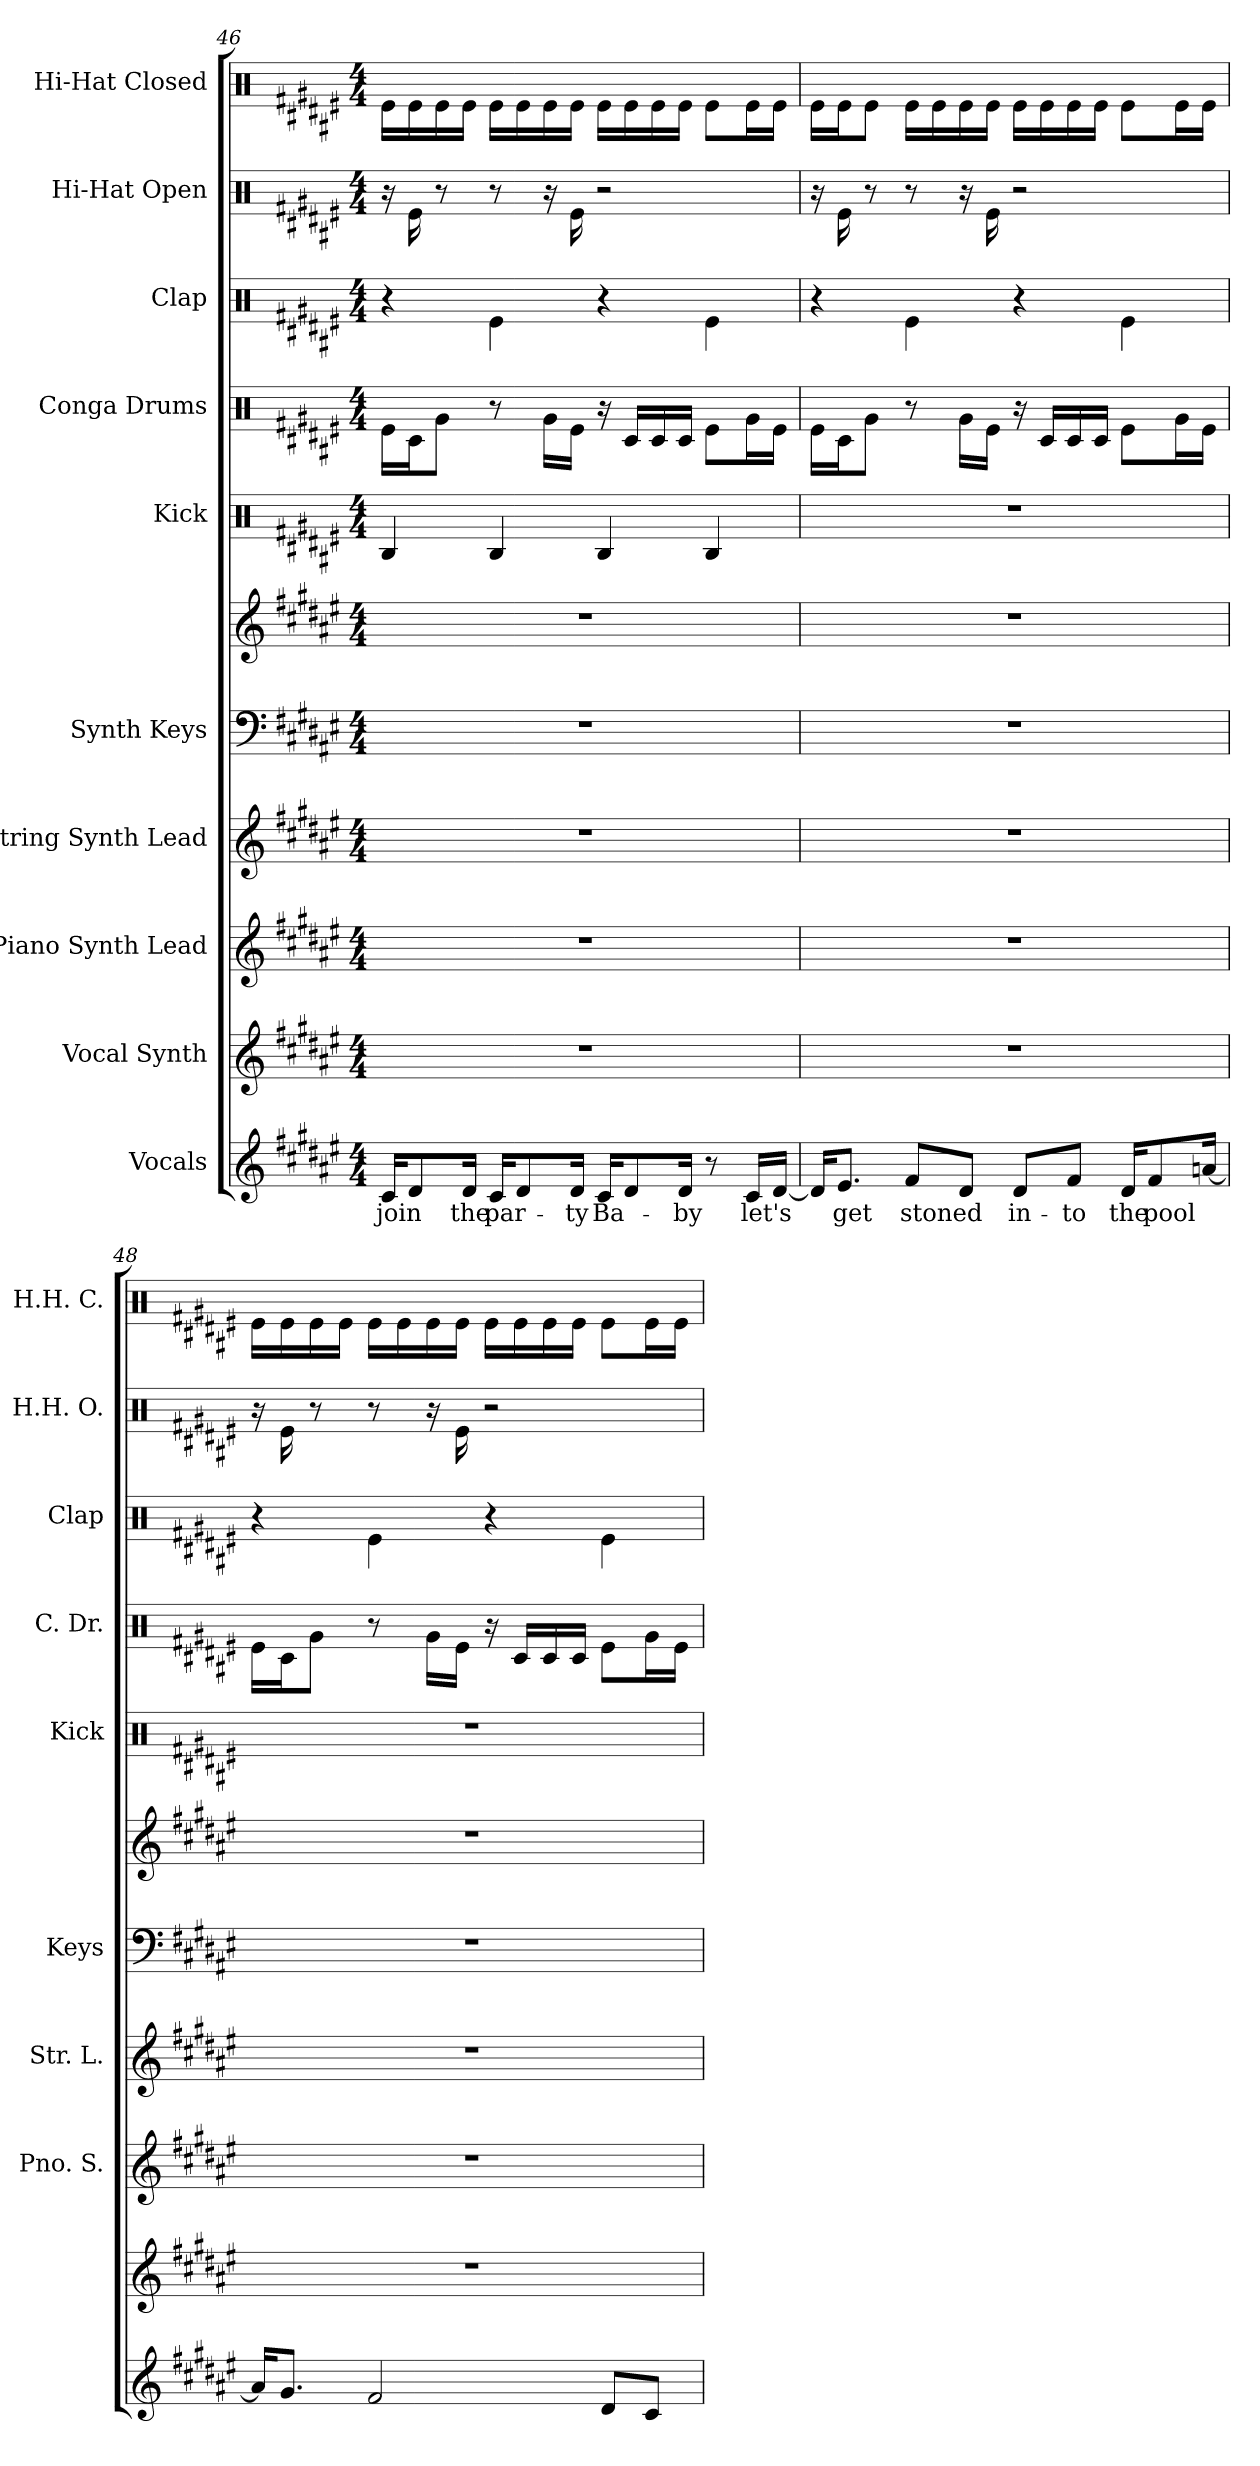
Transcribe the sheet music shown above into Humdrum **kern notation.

**kern	**text	**kern	**kern	**kern	**kern	**kern	**kern	**kern	**kern	**kern	**kern
*part10	*part10	*part9	*part8	*part7	*part6	*part6	*part5	*part4	*part3	*part2	*part1
*staff11	*staff11	*staff10	*staff9	*staff8	*staff7	*staff6	*staff5	*staff4	*staff3	*staff2	*staff1
*I"Vocals	*	*I"Vocal Synth	*I"Piano Synth Lead	*I"String Synth Lead	*I"Synth Keys	*	*I"Kick	*I"Conga Drums	*I"Clap	*I"Hi-Hat Open	*I"Hi-Hat Closed
*	*	*	*I'Pno. S.	*I'Str. L.	*I'Keys	*	*I'Kick	*I'C. Dr.	*I'Clap	*I'H.H. O.	*I'H.H. C.
*clefG2	*	*clefG2	*clefG2	*clefG2	*clefF4	*clefG2	*clefX	*clefX	*clefX	*clefX	*clefX
*k[f#c#g#d#a#e#]	*	*k[f#c#g#d#a#e#]	*k[f#c#g#d#a#e#]	*k[f#c#g#d#a#e#]	*k[f#c#g#d#a#e#]	*k[f#c#g#d#a#e#]	*k[f#c#g#d#a#e#]	*k[f#c#g#d#a#e#]	*k[f#c#g#d#a#e#]	*k[f#c#g#d#a#e#]	*k[f#c#g#d#a#e#]
*F#:	*	*F#:	*F#:	*F#:	*F#:	*F#:	*F#:	*F#:	*F#:	*F#:	*F#:
*M4/4	*	*M4/4	*M4/4	*M4/4	*M4/4	*M4/4	*M4/4	*M4/4	*M4/4	*M4/4	*M4/4
=46	=46	=46	=46	=46	=46	=46	=46	=46	=46	=46	=46
!	!LO:LY:b	!	!	!	!	!	!	!	!	!	!
16c#/KL	join	1r	1r	1r	1r	1r	4RB/	16Re\LL	4r	16r	16Re\LL
8d#/	.	.	.	.	.	.	.	16Rc\J	.	16Re\	16Re\
.	.	.	.	.	.	.	.	8Rg\J	.	8r	16Re\
!	!LO:LY:b	!	!	!	!	!	!	!	!	!	!
16d#/Jk	the	.	.	.	.	.	.	.	.	.	16Re\JJ
!	!LO:LY:b	!	!	!	!	!	!	!	!	!	!
16c#/KL	par-	.	.	.	.	.	4RB/	8r	4Re\	8r	16Re\LL
8d#/	.	.	.	.	.	.	.	.	.	.	16Re\
.	.	.	.	.	.	.	.	16Rg\LL	.	16r	16Re\
!	!LO:LY:b	!	!	!	!	!	!	!	!	!	!
16d#/Jk	-ty	.	.	.	.	.	.	16Re\JJ	.	16Re\	16Re\JJ
!	!LO:LY:b	!	!	!	!	!	!	!	!	!	!
16c#/KL	Ba-	.	.	.	.	.	4RB/	16r	4r	2r	16Re\LL
8d#/	.	.	.	.	.	.	.	16Rc/LL	.	.	16Re\
.	.	.	.	.	.	.	.	16Rc/	.	.	16Re\
!	!LO:LY:b	!	!	!	!	!	!	!	!	!	!
16d#/Jk	-by	.	.	.	.	.	.	16Rc/JJ	.	.	16Re\JJ
8r	.	.	.	.	.	.	4RB/	8Re\L	4Re\	.	8Re\L
!	!LO:LY:b	!	!	!	!	!	!	!	!	!	!
16c#/LL	let's	.	.	.	.	.	.	16Rg\L	.	.	16Re\L
[16d#/JJ	.	.	.	.	.	.	.	16Re\JJ	.	.	16Re\JJ
=47	=47	=47	=47	=47	=47	=47	=47	=47	=47	=47	=47
16d#/KL]	.	1r	1r	1r	1r	1r	1r	16Re\LL	4r	16r	16Re\LL
!	!LO:LY:b	!	!	!	!	!	!	!	!	!	!
8.e#/J	get	.	.	.	.	.	.	16Rc\J	.	16Re\	16Re\J
.	.	.	.	.	.	.	.	8Rg\J	.	8r	8Re\J
!	!LO:LY:b	!	!	!	!	!	!	!	!	!	!
8f#/L	stoned	.	.	.	.	.	.	8r	4Re\	8r	16Re\LL
.	.	.	.	.	.	.	.	.	.	.	16Re\
8d#/J	.	.	.	.	.	.	.	16Rg\LL	.	16r	16Re\
.	.	.	.	.	.	.	.	16Re\JJ	.	16Re\	16Re\JJ
!	!LO:LY:b	!	!	!	!	!	!	!	!	!	!
8d#/L	in-	.	.	.	.	.	.	16r	4r	2r	16Re\LL
.	.	.	.	.	.	.	.	16Rc/LL	.	.	16Re\
!	!LO:LY:b	!	!	!	!	!	!	!	!	!	!
8f#/J	-to	.	.	.	.	.	.	16Rc/	.	.	16Re\
.	.	.	.	.	.	.	.	16Rc/JJ	.	.	16Re\JJ
!	!LO:LY:b	!	!	!	!	!	!	!	!	!	!
16d#/KL	the	.	.	.	.	.	.	8Re\L	4Re\	.	8Re\L
!	!LO:LY:b	!	!	!	!	!	!	!	!	!	!
8f#/	pool	.	.	.	.	.	.	.	.	.	.
.	.	.	.	.	.	.	.	16Rg\L	.	.	16Re\L
[16an/Jk	.	.	.	.	.	.	.	16Re\JJ	.	.	16Re\JJ
=48	=48	=48	=48	=48	=48	=48	=48	=48	=48	=48	=48
16a/KL]	.	1r	1r	1r	1r	1r	1r	16Re\LL	4r	16r	16Re\LL
8.g#/J	.	.	.	.	.	.	.	16Rc\J	.	16Re\	16Re\
.	.	.	.	.	.	.	.	8Rg\J	.	8r	16Re\
.	.	.	.	.	.	.	.	.	.	.	16Re\JJ
2f#/	.	.	.	.	.	.	.	8r	4Re\	8r	16Re\LL
.	.	.	.	.	.	.	.	.	.	.	16Re\
.	.	.	.	.	.	.	.	16Rg\LL	.	16r	16Re\
.	.	.	.	.	.	.	.	16Re\JJ	.	16Re\	16Re\JJ
.	.	.	.	.	.	.	.	16r	4r	2r	16Re\LL
.	.	.	.	.	.	.	.	16Rc/LL	.	.	16Re\
.	.	.	.	.	.	.	.	16Rc/	.	.	16Re\
.	.	.	.	.	.	.	.	16Rc/JJ	.	.	16Re\JJ
8d#/L	.	.	.	.	.	.	.	8Re\L	4Re\	.	8Re\L
8c#/J	.	.	.	.	.	.	.	16Rg\L	.	.	16Re\L
.	.	.	.	.	.	.	.	16Re\JJ	.	.	16Re\JJ
=	=	=	=	=	=	=	=	=	=	=	=
*-	*-	*-	*-	*-	*-	*-	*-	*-	*-	*-	*-
